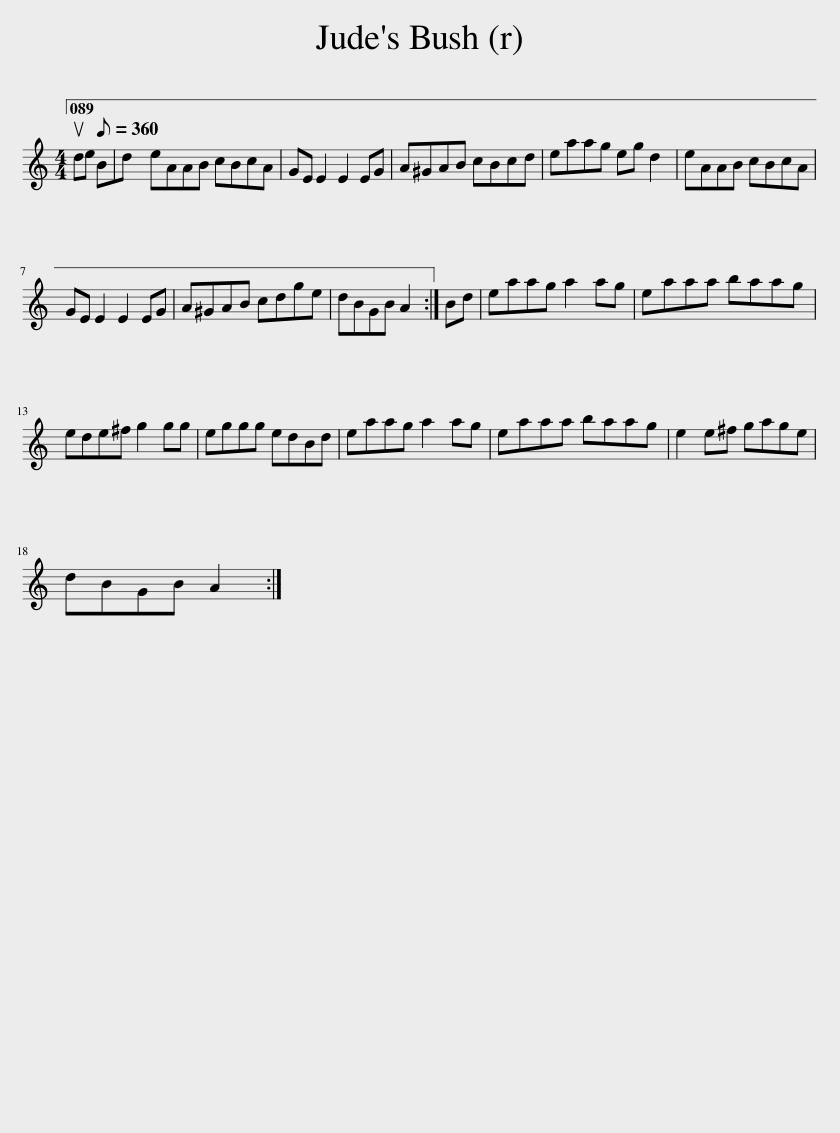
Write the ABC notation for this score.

X:1
L:1/8
M:4/4
I:linebreak $
K:C
V:1 treble
V:1
 ude[Q:1/8=360] Bd | eAAB cBcA | GE E2 E2 EG | A^GAB cBcd | eaag eg d2 | %5
 eAAB cBcA |$ GE E2 E2 EG | A^GAB cdge | dBGB A2 :| Bd | %10
 eaag a2 ag | eaaa baag |$ ede^f g2 gg | eggg edBd | eaag a2 ag | %15
 eaaa baag | e2 e^f gage |$ dBGB A2 :| %18
